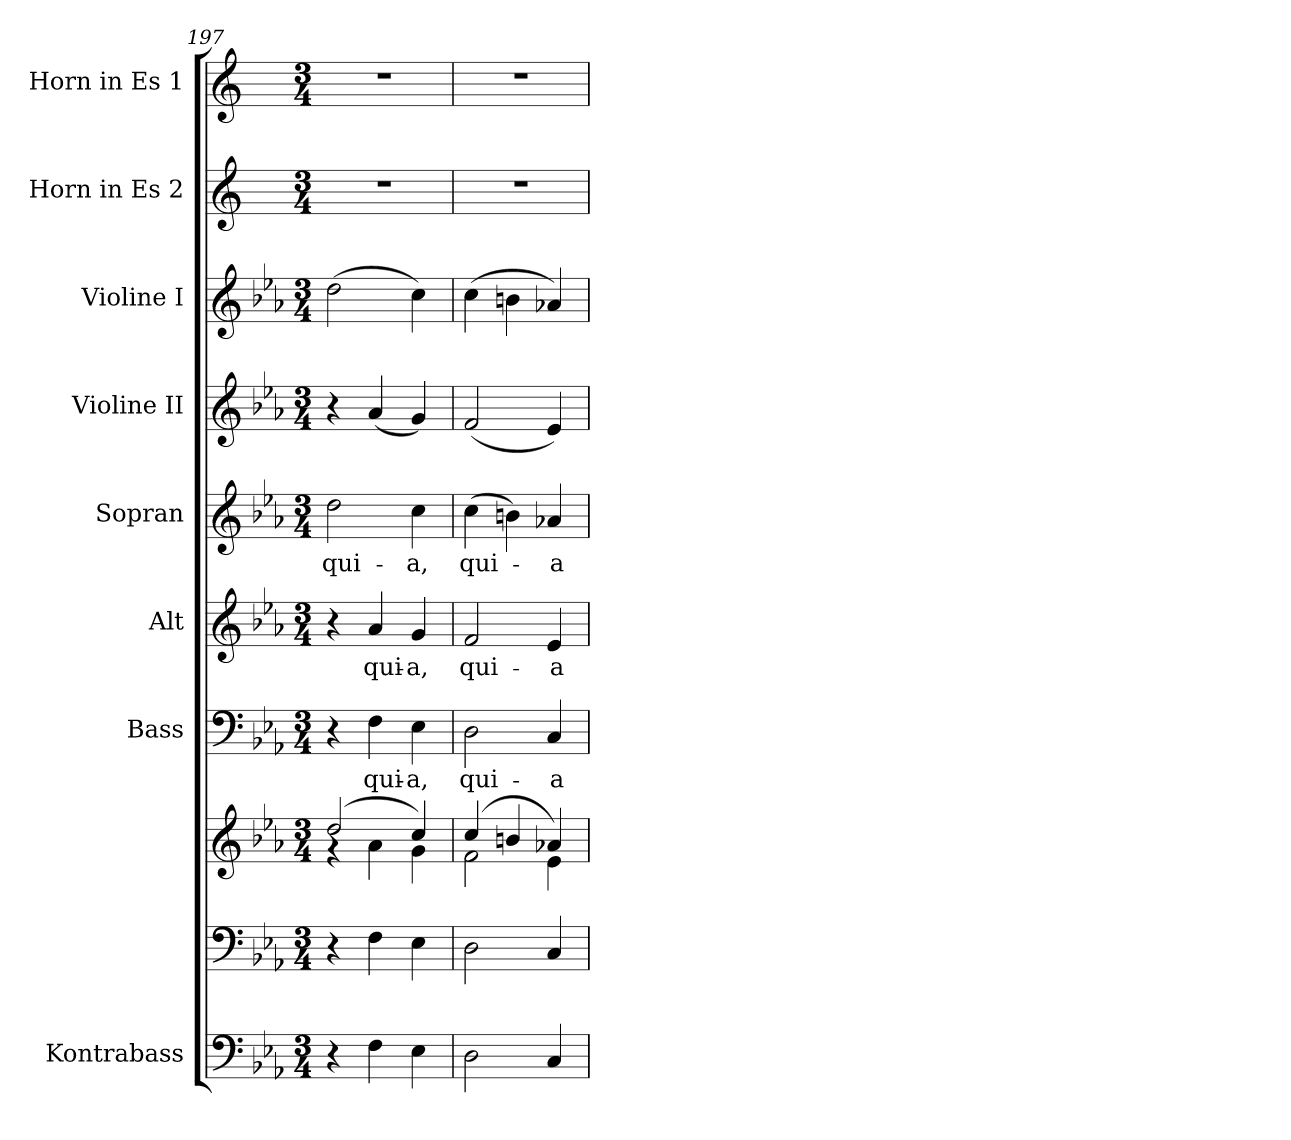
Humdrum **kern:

**kern	**kern	**kern	**kern	**text	**kern	**text	**kern	**text	**kern	**kern	**kern	**kern
*part9	*part8	*part8	*part7	*part7	*part6	*part6	*part5	*part5	*part4	*part3	*part2	*part1
*staff10	*staff9	*staff8	*staff7	*staff7	*staff6	*staff6	*staff5	*staff5	*staff4	*staff3	*staff2	*staff1
*I"Kontrabass	*	*	*I"Bass	*	*I"Alt	*	*I"Sopran	*	*I"Violine II	*I"Violine I	*I"Horn in Es 2	*I"Horn in Es 1
*I'Kb.	*	*	*I'B.	*	*I'A.	*	*I'S.	*	*I'Vl. II	*I'Vl. I	*	*
*clefF4	*clefF4	*clefG2	*clefF4	*	*clefG2	*	*clefG2	*	*clefG2	*clefG2	*clefG2	*clefG2
*ITrd7c12	*	*	*	*	*	*	*	*	*	*	*ITrd5c9	*ITrd5c9
*k[b-e-a-]	*k[b-e-a-]	*k[b-e-a-]	*k[b-e-a-]	*	*k[b-e-a-]	*	*k[b-e-a-]	*	*k[b-e-a-]	*k[b-e-a-]	*k[b-e-a-]	*k[b-e-a-]
*E-:	*E-:	*E-:	*E-:	*	*E-:	*	*E-:	*	*E-:	*E-:	*E-:	*E-:
*M3/4	*M3/4	*M3/4	*M3/4	*	*M3/4	*	*M3/4	*	*M3/4	*M3/4	*M3/4	*M3/4
=197	=197	=197	=197	=197	=197	=197	=197	=197	=197	=197	=197	=197
*	*	*^	*	*	*	*	*	*	*	*	*	*
!	!	!	!	!	!	!	!	!	!LO:LY:b	!	!	!	!
4r	4r	(2dd/	4rf	4r	.	4r	.	2dd\	qui-	4r	(>2dd\	2.r	2.r
!	!	!	!	!	!LO:LY:b	!	!LO:LY:b	!	!	!	!	!	!
4FF\	4F\	.	4a-\	4F\	qui-	4a-/	qui-	.	.	(<4a-/	.	.	.
!	!	!	!	!	!LO:LY:b	!	!LO:LY:b	!	!LO:LY:b	!	!	!	!
4EE-\	4E-\	4cc/)	4g\	4E-\	-a,	4g/	-a,	4cc\	-a,	4g/)	4cc\)	.	.
=198	=198	=198	=198	=198	=198	=198	=198	=198	=198	=198	=198	=198	=198
!	!	!	!	!	!LO:LY:b	!	!LO:LY:b	!	!LO:LY:b	!	!	!	!
2DD\	2D\	(4cc/	2f\	2D\	qui-	2f/	qui-	(>4cc\	qui-	(<2f/	(>4cc\	2.r	2.r
.	.	4bn/	.	.	.	.	.	4bn\)	.	.	4bn\	.	.
!	!	!	!	!	!LO:LY:b	!	!LO:LY:b	!	!LO:LY:b	!	!	!	!
4CC/	4C/	4a-X/)	4e-\	4C/	-a	4e-/	-a	4a-X/	-a	4e-/)	4a-X/)	.	.
*	*	*v	*v	*	*	*	*	*	*	*	*	*	*
=	=	=	=	=	=	=	=	=	=	=	=	=
*-	*-	*-	*-	*-	*-	*-	*-	*-	*-	*-	*-	*-
